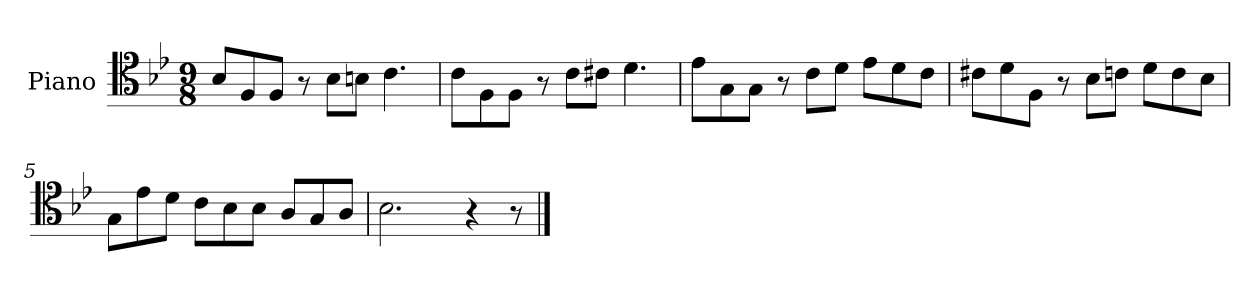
**kern
*part1
*staff1
*I"Piano
*I'Pno.
*clefC4
*k[b-e-]
*M9/8
=1
8B-/L
8F/
8F/J
8r
8B-\L
8Bn\J
4.c\
=2
8c\L
8F\
8F\J
8r
8c\L
8c#X\J
4.d\
=3
8e-\L
8G\
8G\J
8r
8c\L
8d\J
8e-\L
8d\
8c\J
=4
8c#X\L
8d\
8F\J
8r
8B-\L
8cn\J
8d\L
8c\
8B-\J
=5
8G\L
8e-\
8d\J
8c\L
8B-\
8B-\J
8A/L
8G/
8A/J
!!LO:LB:g=z
=6
2.B-\
4r
8r
==
*-
